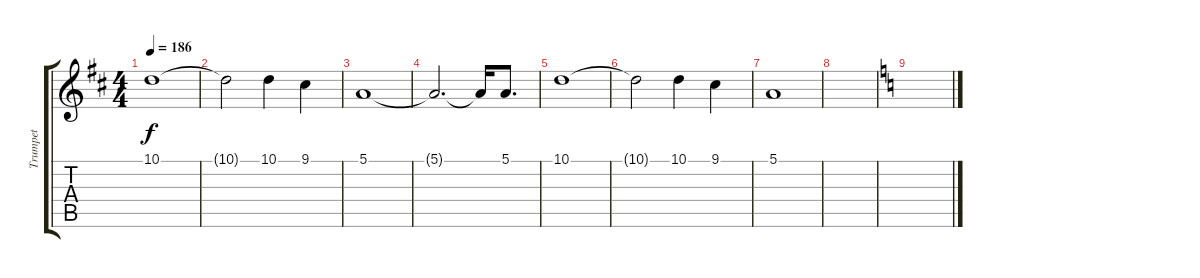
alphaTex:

\track ("Trumpet" "Trumpet") {instrument trumpet}
\staff {score tabs}
\tuning (E4 B3 G3 D3 A2 E2) {hide}
\ts (4 4)
\tempo 186
\clef g2
\ks d
10.1.1{dy f} |
10.1{t}.2 10.1.4 9.1.4 |
5.1.1 |
5.1{t}.2{d} 5.1{t}.16 5.1.8{d} |
10.1.1 |
10.1{t}.2 10.1.4 9.1.4 |
5.1.1 |
|
\ks c
